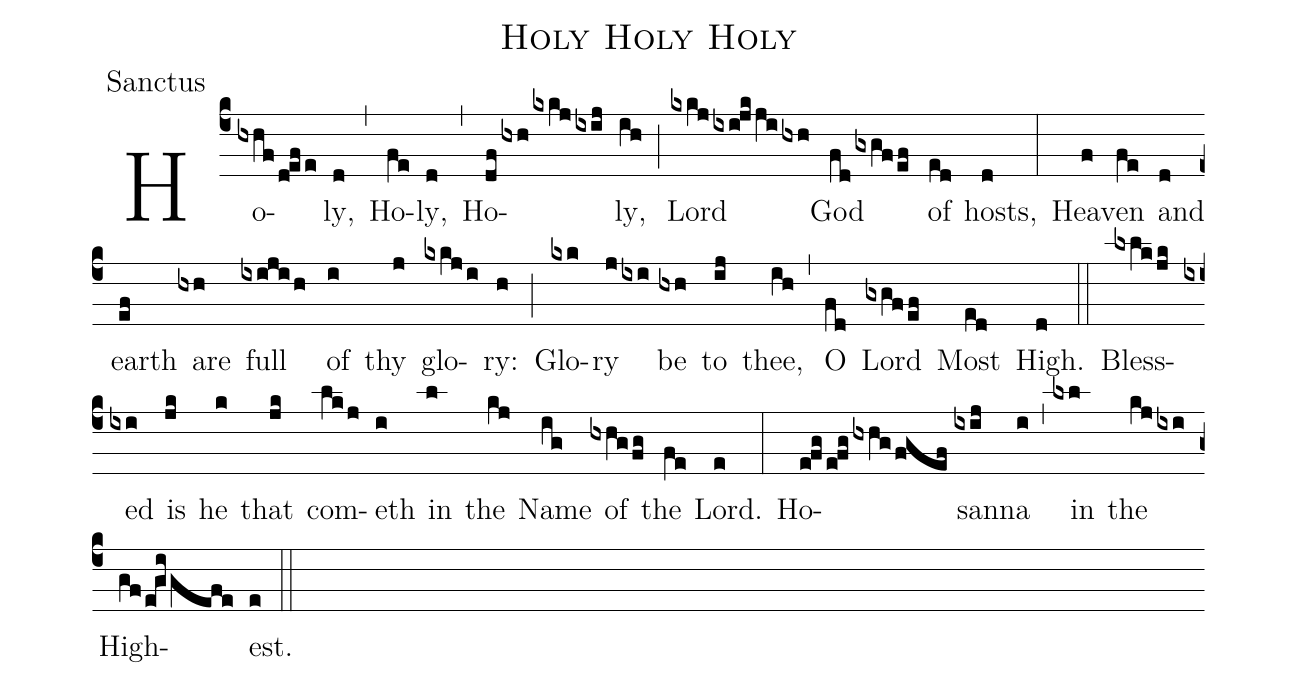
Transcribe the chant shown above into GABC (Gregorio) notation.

name: Holy Holy Holy;
office-part: Sanctus;
%%
(c4)Ho(hxhfdefe)ly,(d) (,) Ho(fe)ly,(d) (,) Ho(dfhxhkxkjixij)ly,(ih) (;) Lord(kxkjixijkjihxh) God(fdgxgfef) of(ed) hosts,(d) (:) Heav(f)en(fe) and(d) earth(ef) are(hxh) full(ixijih) of(i) thy(j) glo(kxkji)ry:(h) (;) Glo(kxk)ry(jixi) be(hxh) to(ij) thee,(ih) (,) O(fd) Lord(gxgfef) Most(ed) High.(d) (::) Bless(lxlkjk)ed(ixi) is(jk) he(k) that(jk) com(lkj)eth(i) in(l) the(kj) Name(ig) of(hxhgfg) the(fe) Lord.(e) (:) Ho(efgefghxhgfgef)san(ixij)na(i) (,) in(lxl) the(kjixi) High(gfegigefe)est.(e) (::)
